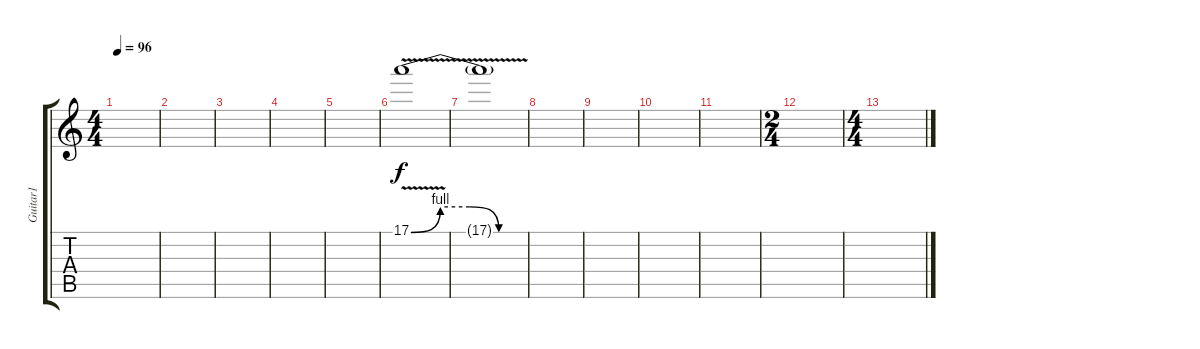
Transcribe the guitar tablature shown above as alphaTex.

\track ("Guitar1" "Guitar1") {instrument distortionguitar}
\staff {score tabs}
\tuning (E4 B3 G3 D3 A2 E2) {hide}
\ts (4 4)
\tempo 96
\clef g2
\ks c
|
|
|
|
|
17.1{be (custom 0 0 15 4 30 4 45 0 60 0) v}.1 |
17.1{t}.1 |
|
|
|
|
\ts (2 4)
|
\ts (4 4)
